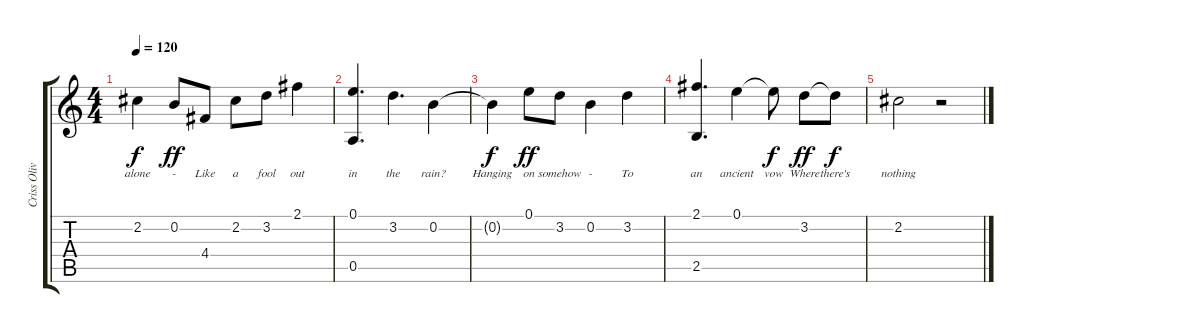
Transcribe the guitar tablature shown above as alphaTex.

\track ("Criss Oliva 1" "Criss Oliv") {instrument acousticguitarnylon}
\staff {score tabs}
\tuning (E4 B3 G3 D3 A2 E2) {hide}
\ts (4 4)
\tempo 120
\clef g2
\ks c
2.2.4{lyrics (0 "alone") lyrics (1 "") lyrics (2 "") lyrics (3 "") lyrics (4 "") dy f} 0.2.8{lyrics (0 "-") lyrics (1 "") lyrics (2 "") lyrics (3 "") lyrics (4 "") dy ff} 4.4.8{lyrics (0 "Like") lyrics (1 "") lyrics (2 "") lyrics (3 "") lyrics (4 "")} 2.2.8{lyrics (0 "a") lyrics (1 "") lyrics (2 "") lyrics (3 "") lyrics (4 "")} 3.2.8{lyrics (0 "fool") lyrics (1 "") lyrics (2 "") lyrics (3 "") lyrics (4 "")} 2.1.4{lyrics (0 "out") lyrics (1 "") lyrics (2 "") lyrics (3 "") lyrics (4 "")} |
(0.1 0.5).4{d lyrics (0 "in") lyrics (1 "") lyrics (2 "") lyrics (3 "") lyrics (4 "")} 3.2.4{d lyrics (0 "the") lyrics (1 "") lyrics (2 "") lyrics (3 "") lyrics (4 "")} 0.2.4{lyrics (0 "rain?") lyrics (1 "") lyrics (2 "") lyrics (3 "") lyrics (4 "")} |
0.2{t}.4{lyrics (0 "Hanging") lyrics (1 "") lyrics (2 "") lyrics (3 "") lyrics (4 "") dy f} 0.1.8{lyrics (0 "on") lyrics (1 "") lyrics (2 "") lyrics (3 "") lyrics (4 "") dy ff} 3.2.8{lyrics (0 "somehow") lyrics (1 "") lyrics (2 "") lyrics (3 "") lyrics (4 "")} 0.2.4{lyrics (0 "-") lyrics (1 "") lyrics (2 "") lyrics (3 "") lyrics (4 "")} 3.2.4{lyrics (0 "To") lyrics (1 "") lyrics (2 "") lyrics (3 "") lyrics (4 "")} |
(2.1 2.5).4{d lyrics (0 "an") lyrics (1 "") lyrics (2 "") lyrics (3 "") lyrics (4 "")} 0.1.4{lyrics (0 "ancient") lyrics (1 "") lyrics (2 "") lyrics (3 "") lyrics (4 "")} 0.1{t}.8{lyrics (0 "vow") lyrics (1 "") lyrics (2 "") lyrics (3 "") lyrics (4 "") dy f} 3.2.8{lyrics (0 "Where") lyrics (1 "") lyrics (2 "") lyrics (3 "") lyrics (4 "") dy ff} 3.2{t}.8{lyrics (0 "there's") lyrics (1 "") lyrics (2 "") lyrics (3 "") lyrics (4 "") dy f} |
2.2.2{lyrics (0 "nothing") lyrics (1 "") lyrics (2 "") lyrics (3 "") lyrics (4 "")} r.2
